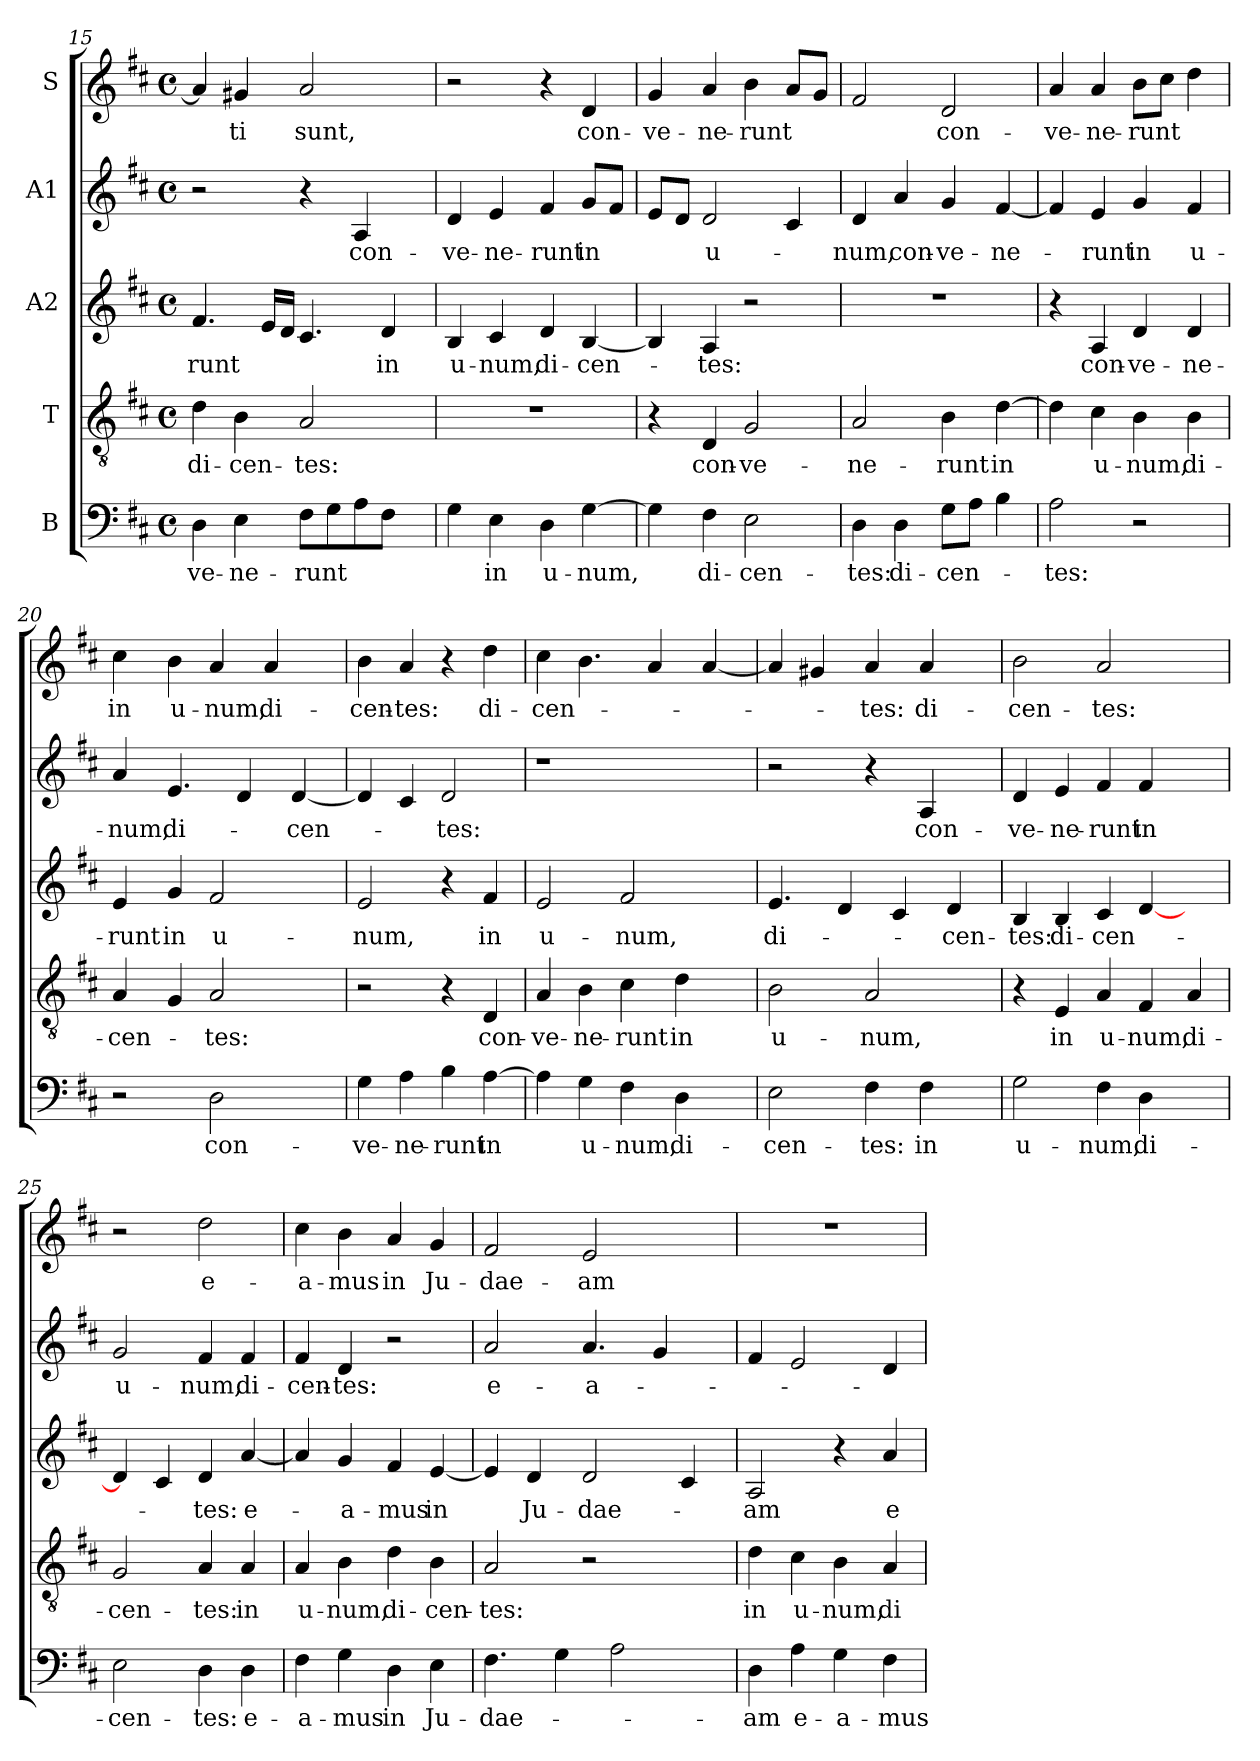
**kern	**text	**kern	**text	**kern	**text	**kern	**text	**kern	**text
*part5	*part5	*part4	*part4	*part3	*part3	*part2	*part2	*part1	*part1
*staff5	*staff5	*staff4	*staff4	*staff3	*staff3	*staff2	*staff2	*staff1	*staff1
*I"B	*	*I"T	*	*I"A2	*	*I"A1	*	*I"S	*
!!LO:PB:g=z
*clefF4	*	*clefGv2	*	*clefG2	*	*clefG2	*	*clefG2	*
*k[f#c#]	*	*k[f#c#]	*	*k[f#c#]	*	*k[f#c#]	*	*k[f#c#]	*
*D:	*	*D:	*	*D:	*	*D:	*	*D:	*
*M4/4	*	*M4/4	*	*M4/4	*	*M4/4	*	*M4/4	*
*met(c)	*	*met(c)	*	*met(c)	*	*met(c)	*	*met(c)	*
=15	=15	=15	=15	=15	=15	=15	=15	=15	=15
!	!LO:LY:b:cj	!	!LO:LY:b:cj	!	!LO:LY:b:cj	!	!	!	!
4D\	-ve-	4d\	di-	4.f#/	-runt	2r	.	4a/]	.
!	!LO:LY:b:cj	!	!LO:LY:b:cj	!	!	!	!	!	!LO:LY:b:cj
4E\	-ne-	4B\	-cen-	.	.	.	.	4g#X/	-ti
.	.	.	.	16e/L	.	.	.	.	.
.	.	.	.	16d/J	.	.	.	.	.
!	!LO:LY:b:cj	!	!LO:LY:b:cj	!	!	!	!	!	!LO:LY:b:cj
8F#\L	-runt	2A/	-tes:	4.c#/	.	4r	.	2a/	sunt,
8G\	.	.	.	.	.	.	.	.	.
!	!	!	!	!	!	!	!LO:LY:b:cj	!	!
8A\	.	.	.	.	.	4A/	con-	.	.
!	!	!	!	!	!LO:LY:b:cj	!	!	!	!
8F#\J	.	.	.	4d/	in	.	.	.	.
8ryy	.	8ryy	.	.	.	8ryy	.	8ryy	.
=16	=16	=16	=16	=16	=16	=16	=16	=16	=16
!	!	!	!	!	!LO:LY:b:cj	!	!LO:LY:b:cj	!	!
4G\	.	1r	.	4B/	u-	4d/	-ve-	2r	.
!	!LO:LY:b:cj	!	!	!	!LO:LY:b:cj	!	!LO:LY:b:cj	!	!
4E\	in	.	.	4c#/	-num,	4e/	-ne-	.	.
!	!LO:LY:b:cj	!	!	!	!LO:LY:b:cj	!	!LO:LY:b:cj	!	!
4D\	u-	.	.	4d/	di-	4f#/	-runt	4r	.
!	!LO:LY:b:cj	!	!	!	!LO:LY:b:cj	!	!LO:LY:b:cj	!	!LO:LY:b:cj
[>4G\	-num,	.	.	[<4B/	-cen-	8g/L	in	4d/	con-
.	.	.	.	.	.	8f#/J	.	.	.
=17	=17	=17	=17	=17	=17	=17	=17	=17	=17
!	!	!	!	!	!	!	!	!	!LO:LY:b:cj
4G\]	.	4r	.	4B/]	.	8e/L	.	4g/	-ve-
.	.	.	.	.	.	8d/J	.	.	.
!	!LO:LY:b:cj	!	!LO:LY:b:cj	!	!LO:LY:b:cj	!	!LO:LY:b:cj	!	!LO:LY:b:cj
4F#\	di-	4D/	con-	4A/	-tes:	2d/	u-	4a/	-ne-
!	!LO:LY:b:cj	!	!LO:LY:b:cj	!	!	!	!	!	!LO:LY:b:cj
2E\	-cen-	2G/	-ve-	2r	.	.	.	4b\	-runt
.	.	.	.	.	.	4c#/	.	8a/L	.
.	.	.	.	.	.	.	.	8g/J	.
=18	=18	=18	=18	=18	=18	=18	=18	=18	=18
!	!LO:LY:b:cj	!	!LO:LY:b:cj	!	!	!	!LO:LY:b:cj	!	!
4D\	-tes:	2A/	-ne-	1r	.	4d/	-num,	2f#/	.
!	!LO:LY:b:cj	!	!	!	!	!	!LO:LY:b:cj	!	!
4D\	di-	.	.	.	.	4a/	con-	.	.
!	!LO:LY:b:cj	!	!LO:LY:b:cj	!	!	!	!LO:LY:b:cj	!	!LO:LY:b:cj
8G\L	-cen-	4B\	-runt	.	.	4g/	-ve-	2d/	con-
8A\J	.	.	.	.	.	.	.	.	.
!	!	!	!LO:LY:b:cj	!	!	!	!LO:LY:b:cj	!	!
4B\	.	[<4d\	in	.	.	[>4f#/	-ne-	.	.
!!LO:LB:g=z
=19	=19	=19	=19	=19	=19	=19	=19	=19	=19
!	!LO:LY:b:cj	!	!	!	!	!	!	!	!LO:LY:b:cj
2A\	-tes:	4d\]	.	4r	.	4f#/]	.	4a/	-ve-
!	!	!	!LO:LY:b:cj	!	!LO:LY:b:cj	!	!LO:LY:b:cj	!	!LO:LY:b:cj
.	.	4c#\	u-	4A/	con-	4e/	-runt	4a/	-ne-
!	!	!	!LO:LY:b:cj	!	!LO:LY:b:cj	!	!LO:LY:b:cj	!	!LO:LY:b:cj
2r	.	4B\	-num,	4d/	-ve-	4g/	in	8b\L	-runt
.	.	.	.	.	.	.	.	8cc#\J	.
!	!	!	!LO:LY:b:cj	!	!LO:LY:b:cj	!	!LO:LY:b:cj	!	!
.	.	4B\	di-	4d/	-ne-	4f#/	u-	4dd\	.
=20	=20	=20	=20	=20	=20	=20	=20	=20	=20
!	!	!	!LO:LY:b:cj	!	!LO:LY:b:cj	!	!LO:LY:b:cj	!	!LO:LY:b:cj
2r	.	4A/	-cen-	4e/	-runt	4a/	-num,	4cc#\	in
!	!	!	!	!	!LO:LY:b:cj	!	!LO:LY:b:cj	!	!LO:LY:b:cj
.	.	4G/	.	4g/	in	4.e/	di-	4b\	u-
!	!LO:LY:b:cj	!	!LO:LY:b:cj	!	!LO:LY:b:cj	!	!	!	!LO:LY:b:cj
2D\	con-	2A/	-tes:	2f#/	u-	.	.	4a/	-num,
.	.	.	.	.	.	4d/	.	.	.
!	!	!	!	!	!	!	!	!	!LO:LY:b:cj
.	.	.	.	.	.	.	.	4a/	di-
!	!	!	!	!	!	!	!LO:LY:b:cj	!	!
.	.	.	.	.	.	[<4d/	-cen-	.	.
8ryy	.	8ryy	.	8ryy	.	.	.	8ryy	.
=21	=21	=21	=21	=21	=21	=21	=21	=21	=21
!	!LO:LY:b:cj	!	!	!	!LO:LY:b:cj	!	!	!	!LO:LY:b:cj
4G\	-ve-	2r	.	2e/	-num,	4d/]	.	4b\	-cen-
!	!LO:LY:b:cj	!	!	!	!	!	!	!	!LO:LY:b:cj
4A\	-ne-	.	.	.	.	4c#/	.	4a/	-tes:
!	!LO:LY:b:cj	!	!	!	!	!	!LO:LY:b:cj	!	!
4B\	-runt	4r	.	4r	.	2d/	-tes:	4r	.
!	!LO:LY:b:cj	!	!LO:LY:b:cj	!	!LO:LY:b:cj	!	!	!	!LO:LY:b:cj
[>4A\	in	4D/	con-	4f#/	in	.	.	4dd\	di-
=22	=22	=22	=22	=22	=22	=22	=22	=22	=22
!	!	!	!LO:LY:b:cj	!	!LO:LY:b:cj	!	!	!	!LO:LY:b:cj
4A\]	.	4A/	-ve-	2e/	u-	1r	.	4cc#\	-cen-
!	!LO:LY:b:cj	!	!LO:LY:b:cj	!	!	!	!	!	!
4G\	u-	4B\	-ne-	.	.	.	.	4.b\	.
!	!LO:LY:b:cj	!	!LO:LY:b:cj	!	!LO:LY:b:cj	!	!	!	!
4F#\	-num,	4c#\	-runt	2f#/	-num,	.	.	.	.
.	.	.	.	.	.	.	.	4a/	.
!	!LO:LY:b:cj	!	!LO:LY:b:cj	!	!	!	!	!	!
4D\	di-	4d\	in	.	.	.	.	.	.
.	.	.	.	.	.	.	.	[>4a/	.
8ryy	.	8ryy	.	8ryy	.	8ryy	.	.	.
!!LO:LB:g=z
=23	=23	=23	=23	=23	=23	=23	=23	=23	=23
!	!LO:LY:b:cj	!	!LO:LY:b:cj	!	!LO:LY:b:cj	!	!	!	!
2E\	-cen-	2B\	u-	4.e/	di-	2r	.	4a/]	.
.	.	.	.	.	.	.	.	4g#X/	.
.	.	.	.	4d/	.	.	.	.	.
!	!LO:LY:b:cj	!	!LO:LY:b:cj	!	!	!	!	!	!LO:LY:b:cj
4F#\	-tes:	2A/	-num,	.	.	4r	.	4a/	-tes:
.	.	.	.	4c#/	.	.	.	.	.
!	!LO:LY:b:cj	!	!	!	!	!	!LO:LY:b:cj	!	!LO:LY:b:cj
4F#\	in	.	.	.	.	4A/	con-	4a/	di-
!	!	!	!	!	!LO:LY:b:cj	!	!	!	!
.	.	.	.	4d/	-cen-	.	.	.	.
8ryy	.	8ryy	.	.	.	8ryy	.	8ryy	.
=24	=24	=24	=24	=24	=24	=24	=24	=24	=24
!	!LO:LY:b:cj	!	!	!	!LO:LY:b:cj	!	!LO:LY:b:cj	!	!LO:LY:b:cj
2G\	u-	4r	.	4B/	-tes:	4d/	-ve-	2b\	-cen-
!	!	!	!LO:LY:b:cj	!	!LO:LY:b:cj	!	!LO:LY:b:cj	!	!
.	.	4E/	in	4B/	di-	4e/	-ne-	.	.
!	!LO:LY:b:cj	!	!LO:LY:b:cj	!	!LO:LY:b:cj	!	!LO:LY:b:cj	!	!LO:LY:b:cj
4F#\	-num,	4A/	u-	4c#/	-cen-	4f#/	-runt	2a/	-tes:
!	!LO:LY:b:cj	!	!LO:LY:b:cj	!	!	!	!LO:LY:b:cj	!	!
4D\	di-	4F#/	-num,	[<4d/	.	4f#/	in	.	.
!	!	!	!LO:LY:b:cj	!	!	!	!	!	!
4ryy	.	4A/	di-	4ryy	.	4ryy	.	4ryy	.
=25	=25	=25	=25	=25	=25	=25	=25	=25	=25
!	!LO:LY:b:cj	!	!LO:LY:b:cj	!	!	!	!LO:LY:b:cj	!	!
2E\	-cen-	2G/	-cen-	4d/]	.	2g/	u-	2r	.
.	.	.	.	4c#/	.	.	.	.	.
!	!LO:LY:b:cj	!	!LO:LY:b:cj	!	!LO:LY:b:cj	!	!LO:LY:b:cj	!	!LO:LY:b:cj
4D\	-tes:	4A/	-tes:	4d/	-tes:	4f#/	-num,	2dd\	e-
!	!LO:LY:b:cj	!	!LO:LY:b:cj	!	!LO:LY:b:cj	!	!LO:LY:b:cj	!	!
4D\	e-	4A/	in	[<4a/	e-	4f#/	di-	.	.
=26	=26	=26	=26	=26	=26	=26	=26	=26	=26
!	!LO:LY:b:cj	!	!LO:LY:b:cj	!	!	!	!LO:LY:b:cj	!	!LO:LY:b:cj
4F#\	-a-	4A/	u-	4a/]	.	4f#/	-cen-	4cc#\	-a-
!	!LO:LY:b:cj	!	!LO:LY:b:cj	!	!LO:LY:b:cj	!	!LO:LY:b:cj	!	!LO:LY:b:cj
4G\	-mus	4B\	-num,	4g/	-a-	4d/	-tes:	4b\	-mus
!	!LO:LY:b:cj	!	!LO:LY:b:cj	!	!LO:LY:b:cj	!	!	!	!LO:LY:b:cj
4D\	in	4d\	di-	4f#/	-mus	2r	.	4a/	in
!	!LO:LY:b:cj	!	!LO:LY:b:cj	!	!LO:LY:b:cj	!	!	!	!LO:LY:b:cj
4E\	Ju-	4B\	-cen-	[>4e/	in	.	.	4g/	Ju-
!!LO:PB:g=z
=27	=27	=27	=27	=27	=27	=27	=27	=27	=27
!	!LO:LY:b:cj	!	!LO:LY:b:cj	!	!	!	!LO:LY:b:cj	!	!LO:LY:b:cj
4.F#\	-dae-	2A/	-tes:	4e/]	.	2a/	e-	2f#/	-dae-
!	!	!	!	!	!LO:LY:b	!	!	!	!
.	.	.	.	4d/	Ju-	.	.	.	.
4G\	.	.	.	.	.	.	.	.	.
!	!	!	!	!	!LO:LY:b:rj	!	!LO:LY:b:cj	!	!LO:LY:b:cj
.	.	2r	.	2d/	-dae-	4.a/	-a-	2e/	-am
2A\	.	.	.	.	.	.	.	.	.
.	.	.	.	.	.	4g/	.	.	.
.	.	4ryy	.	4c#/	.	.	.	4ryy	.
8ryy	.	.	.	.	.	8ryy	.	.	.
=28	=28	=28	=28	=28	=28	=28	=28	=28	=28
!	!LO:LY:b:cj	!	!LO:LY:b:cj	!	!LO:LY:b:cj	!	!	!	!
4D\	-am	4d\	in	2A/	-am	4f#/	.	1r	.
!	!LO:LY:b:cj	!	!LO:LY:b:cj	!	!	!	!	!	!
4A\	e-	4c#\	u-	.	.	2e/	.	.	.
!	!LO:LY:b:cj	!	!LO:LY:b:cj	!	!	!	!	!	!
4G\	-a-	4B\	-num,	4r	.	.	.	.	.
!	!LO:LY:b:cj	!	!LO:LY:b:cj	!	!LO:LY:b:cj	!	!	!	!
4F#\	-mus	4A/	di-	4a/	e-	4d/	.	.	.
=	=	=	=	=	=	=	=	=	=
*-	*-	*-	*-	*-	*-	*-	*-	*-	*-
